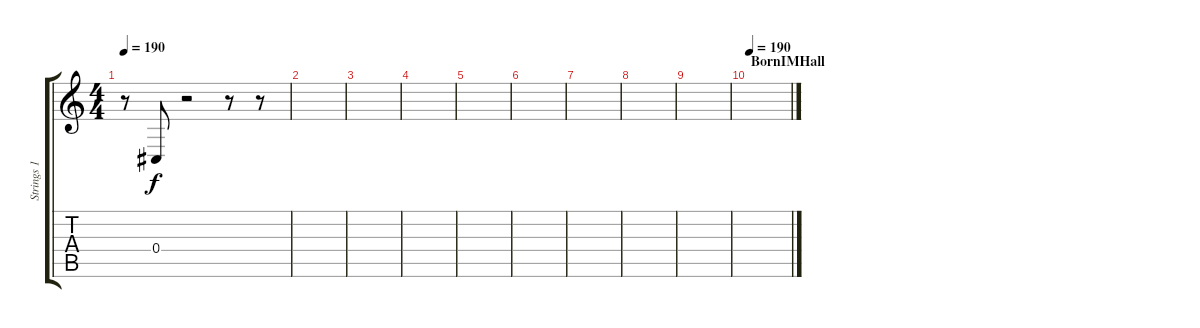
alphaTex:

\track ("Strings 1" "Strings 1") {instrument stringensemble2}
\staff {score tabs}
\tuning (Eb4 Bb3 Gb3 Db3 Ab2 Eb2) {hide}
\ts (4 4)
\tempo 190
\clef g2
\ks c
r.8{dy f} 0.4.8 r.2 r.8 r.8 |
|
|
|
|
|
|
|
|
\section ("" "BornIMHall")
\tempo 190
